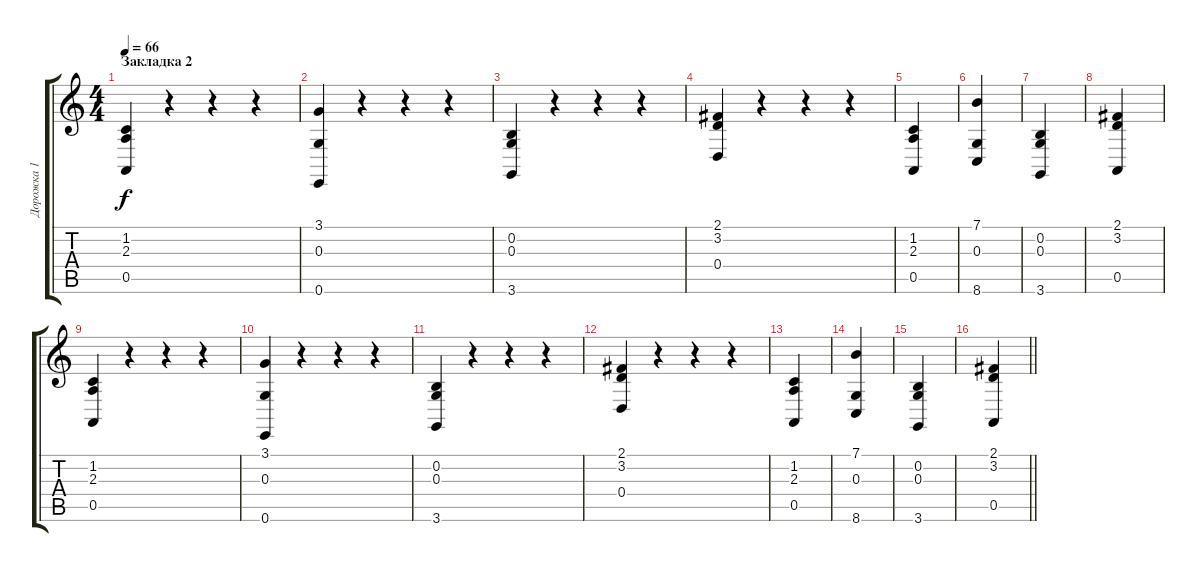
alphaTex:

\track ("Дорожка 1" "Дорожка 1") {instrument acousticgrandpiano}
\staff {score tabs}
\tuning (E4 B3 G3 D3 A2 E2) {hide}
\ts (4 4)
\section ("" "Закладка 2")
\tempo 66
\clef g2
\ks c
(1.2 2.3 0.5).4{dy f} r.4 r.4 r.4 |
(3.1 0.3 0.6).4 r.4 r.4 r.4 |
(0.2 0.3 3.6).4 r.4 r.4 r.4 |
(2.1 3.2 0.4).4 r.4 r.4 r.4 |
(1.2 2.3 0.5).4 |
(7.1 0.3 8.6).4 |
(0.2 0.3 3.6).4 |
(2.1 3.2 0.5).4 |
(1.2 2.3 0.5).4 r.4 r.4 r.4 |
(3.1 0.3 0.6).4 r.4 r.4 r.4 |
(0.2 0.3 3.6).4 r.4 r.4 r.4 |
(2.1 3.2 0.4).4 r.4 r.4 r.4 |
(1.2 2.3 0.5).4 |
(7.1 0.3 8.6).4 |
(0.2 0.3 3.6).4 |
\barLineRight lightlight
(2.1 3.2 0.5).4
